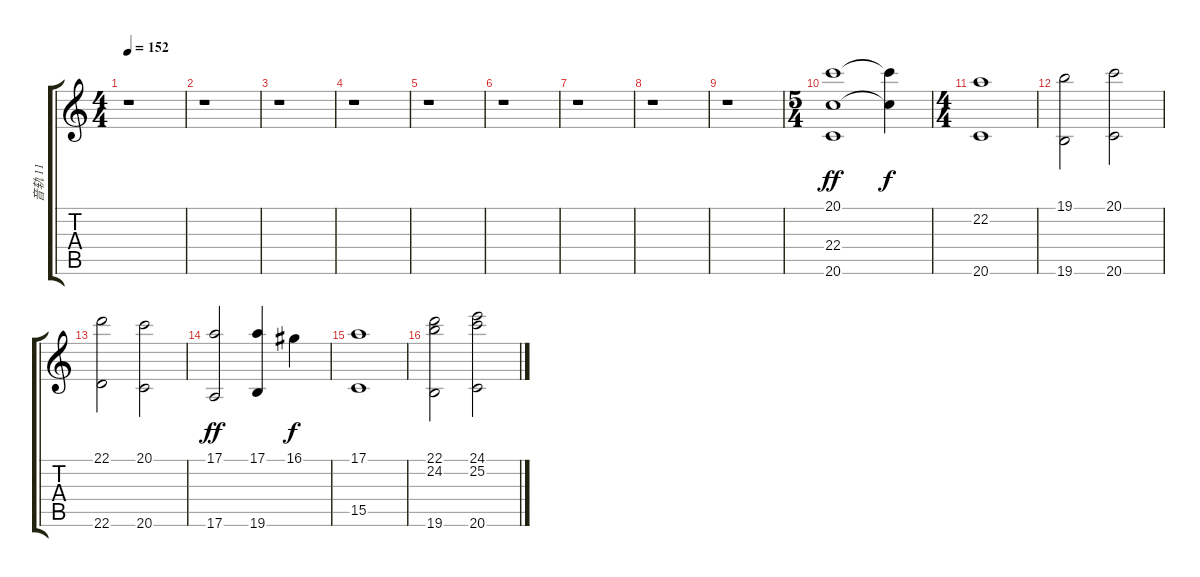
\track ("音轨 11" "音轨 11") {instrument stringensemble2}
\staff {score tabs}
\tuning (E4 B3 G3 D3 A2 E2) {hide}
\ts (4 4)
\tempo 152
\clef g2
\ks c
r.1{dy f} |
r.1 |
r.1 |
r.1 |
r.1 |
r.1 |
r.1 |
r.1 |
r.1 |
\ts (5 4)
(20.1 22.4 20.6).1{dy ff} (20.1{t} 22.4{t}).4{dy f} |
\ts (4 4)
(22.2 20.6).1 |
(19.1 19.6).2 (20.1 20.6).2 |
(22.1 22.6).2 (20.1 20.6).2 |
(17.1 17.6).2{dy ff} (17.1 19.6).4 16.1.4{dy f} |
(17.1 15.5).1 |
(22.1 24.2 19.6).2 (24.1 25.2 20.6).2
